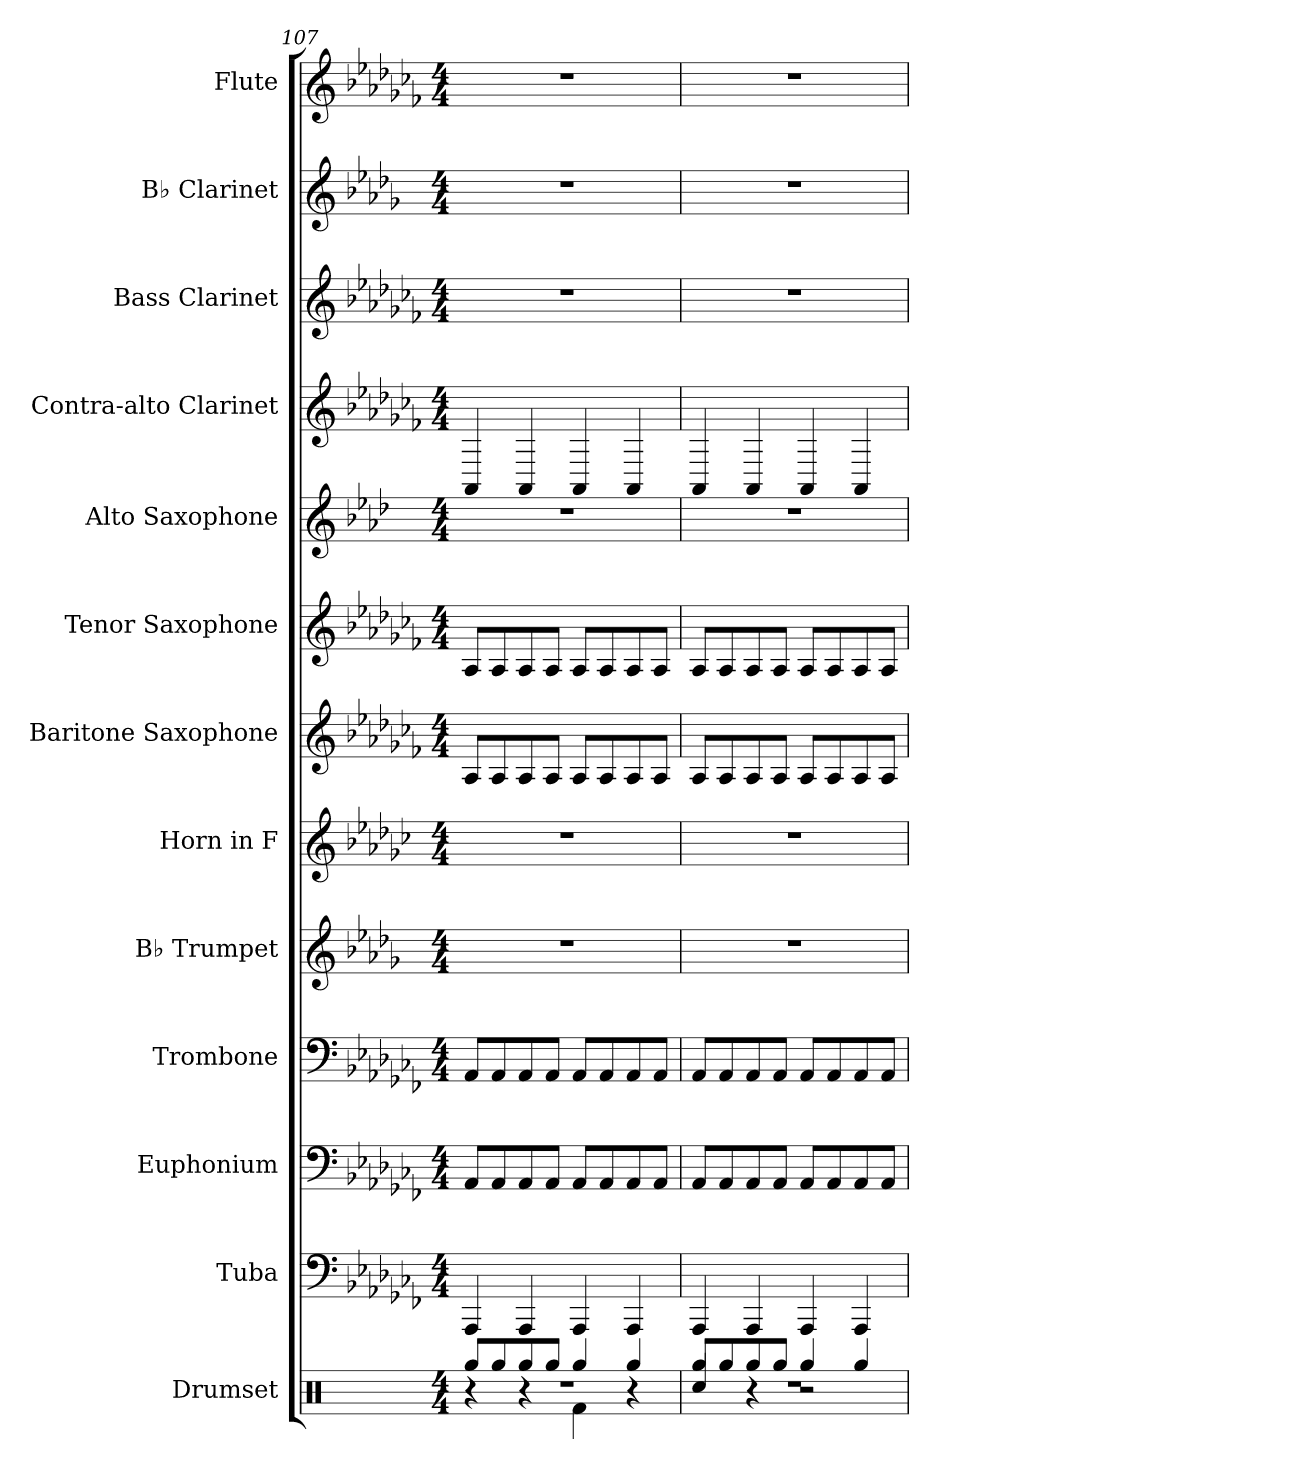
**kern	**kern	**kern	**kern	**kern	**kern	**kern	**kern	**kern	**kern	**kern	**kern	**kern
*part13	*part12	*part11	*part10	*part9	*part8	*part7	*part6	*part5	*part4	*part3	*part2	*part1
*staff13	*staff12	*staff11	*staff10	*staff9	*staff8	*staff7	*staff6	*staff5	*staff4	*staff3	*staff2	*staff1
*I"Drumset	*I"Tuba	*I"Euphonium	*I"Trombone	*I"B♭ Trumpet	*I"Horn in F	*I"Baritone Saxophone	*I"Tenor Saxophone	*I"Alto Saxophone	*I"Contra-alto Clarinet	*I"Bass Clarinet	*I"B♭ Clarinet	*I"Flute
*I'Drs.	*I'Tba.	*I'Euph.	*I'Tbn.	*I'B♭ Tpt.	*	*I'Bar. Sax.	*I'T. Sax.	*I'A. Sax.	*I'C-a. Cl.	*I'B. Cl.	*I'B♭ Cl.	*I'Fl.
!!LO:PB:g=z
*clefX	*clefF4	*clefF4	*clefF4	*clefG2	*clefG2	*clefG2	*clefG2	*clefG2	*clefG2	*clefG2	*clefG2	*clefG2
*	*	*	*	*ITrd1c2	*ITrd4c7	*ITrd12c21	*ITrd8c14	*ITrd5c9	*ITrd12c21	*ITrd8c14	*ITrd1c2	*
*k[]	*k[b-e-a-d-g-c-f-]	*k[b-e-a-d-g-c-f-]	*k[b-e-a-d-g-c-f-]	*k[b-e-a-d-g-c-f-]	*k[b-e-a-d-g-c-f-]	*k[b-e-a-d-g-c-f-]	*k[b-e-a-d-g-c-f-]	*k[b-e-a-d-g-c-f-]	*k[b-e-a-d-g-c-f-]	*k[b-e-a-d-g-c-f-]	*k[b-e-a-d-g-c-f-]	*k[b-e-a-d-g-c-f-]
*M4/4	*M4/4	*M4/4	*M4/4	*M4/4	*M4/4	*M4/4	*M4/4	*M4/4	*M4/4	*M4/4	*M4/4	*M4/4
=107	=107	=107	=107	=107	=107	=107	=107	=107	=107	=107	=107	=107
*^	*	*	*	*	*	*	*	*	*	*	*	*
*	*^	*	*	*	*	*	*	*	*	*	*	*	*
4r	1r	8Rgg/L	4AAA-/	8AA-/L	8AA-/L	1r	1r	8AA-/L	8AA-/L	1r	4AAA-/	1r	1r	1r
.	.	8Rgg/	.	8AA-/	8AA-/	.	.	8AA-/	8AA-/	.	.	.	.	.
4r	.	8Rgg/	4AAA-/	8AA-/	8AA-/	.	.	8AA-/	8AA-/	.	4AAA-/	.	.	.
.	.	8Rgg/J	.	8AA-/J	8AA-/J	.	.	8AA-/J	8AA-/J	.	.	.	.	.
4Rf\	.	4Rgg/	4AAA-/	8AA-/L	8AA-/L	.	.	8AA-/L	8AA-/L	.	4AAA-/	.	.	.
.	.	.	.	8AA-/	8AA-/	.	.	8AA-/	8AA-/	.	.	.	.	.
4r	.	4Rgg/	4AAA-/	8AA-/	8AA-/	.	.	8AA-/	8AA-/	.	4AAA-/	.	.	.
.	.	.	.	8AA-/J	8AA-/J	.	.	8AA-/J	8AA-/J	.	.	.	.	.
=108	=108	=108	=108	=108	=108	=108	=108	=108	=108	=108	=108	=108	=108	=108
4Rcc/	1r	8Rgg/L	4AAA-/	8AA-/L	8AA-/L	1r	1r	8AA-/L	8AA-/L	1r	4AAA-/	1r	1r	1r
.	.	8Rgg/	.	8AA-/	8AA-/	.	.	8AA-/	8AA-/	.	.	.	.	.
4r	.	8Rgg/	4AAA-/	8AA-/	8AA-/	.	.	8AA-/	8AA-/	.	4AAA-/	.	.	.
.	.	8Rgg/J	.	8AA-/J	8AA-/J	.	.	8AA-/J	8AA-/J	.	.	.	.	.
2r	.	4Rgg/	4AAA-/	8AA-/L	8AA-/L	.	.	8AA-/L	8AA-/L	.	4AAA-/	.	.	.
.	.	.	.	8AA-/	8AA-/	.	.	8AA-/	8AA-/	.	.	.	.	.
.	.	4Rgg/	4AAA-/	8AA-/	8AA-/	.	.	8AA-/	8AA-/	.	4AAA-/	.	.	.
.	.	.	.	8AA-/J	8AA-/J	.	.	8AA-/J	8AA-/J	.	.	.	.	.
*v	*v	*v	*	*	*	*	*	*	*	*	*	*	*	*
=	=	=	=	=	=	=	=	=	=	=	=	=
*-	*-	*-	*-	*-	*-	*-	*-	*-	*-	*-	*-	*-
